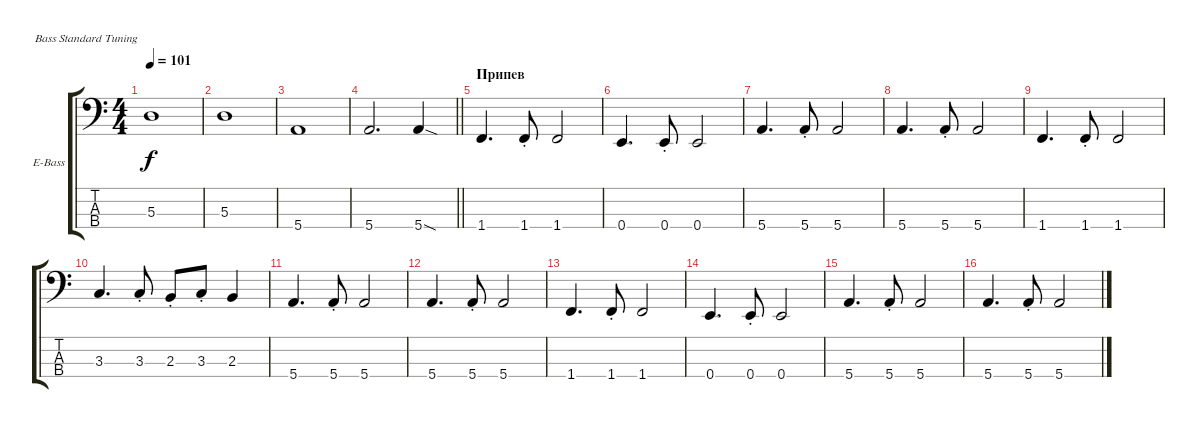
\bracketExtendMode groupsimilarinstruments
\firstSystemTrackNameOrientation horizontal
\otherSystemsTrackNameOrientation horizontal
\track ("И.Тихомиров (бас)" "E-Bass") {instrument electricbassfinger}
\staff {score tabs}
\tuning (G2 D2 A1 E1)
\ts (4 4)
\tempo 101
\clef f4
\ks c
5.3.1{dy f} |
5.3.1 |
5.4.1 |
\barLineRight lightlight
5.4.2{d} 5.4{sod}.4 |
\section ("" "Припев")
1.4.4{d} 1.4{st}.8 1.4.2 |
0.4.4{d} 0.4{st}.8 0.4.2 |
5.4.4{d} 5.4{st}.8 5.4.2 |
5.4.4{d} 5.4{st}.8 5.4.2 |
1.4.4{d} 1.4{st}.8 1.4.2 |
3.3.4{d} 3.3{st}.8 2.3{st}.8 3.3{st}.8 2.3.4 |
5.4.4{d} 5.4{st}.8 5.4.2 |
5.4.4{d} 5.4{st}.8 5.4.2 |
1.4.4{d} 1.4{st}.8 1.4.2 |
0.4.4{d} 0.4{st}.8 0.4.2 |
5.4.4{d} 5.4{st}.8 5.4.2 |
5.4.4{d} 5.4{st}.8 5.4.2
